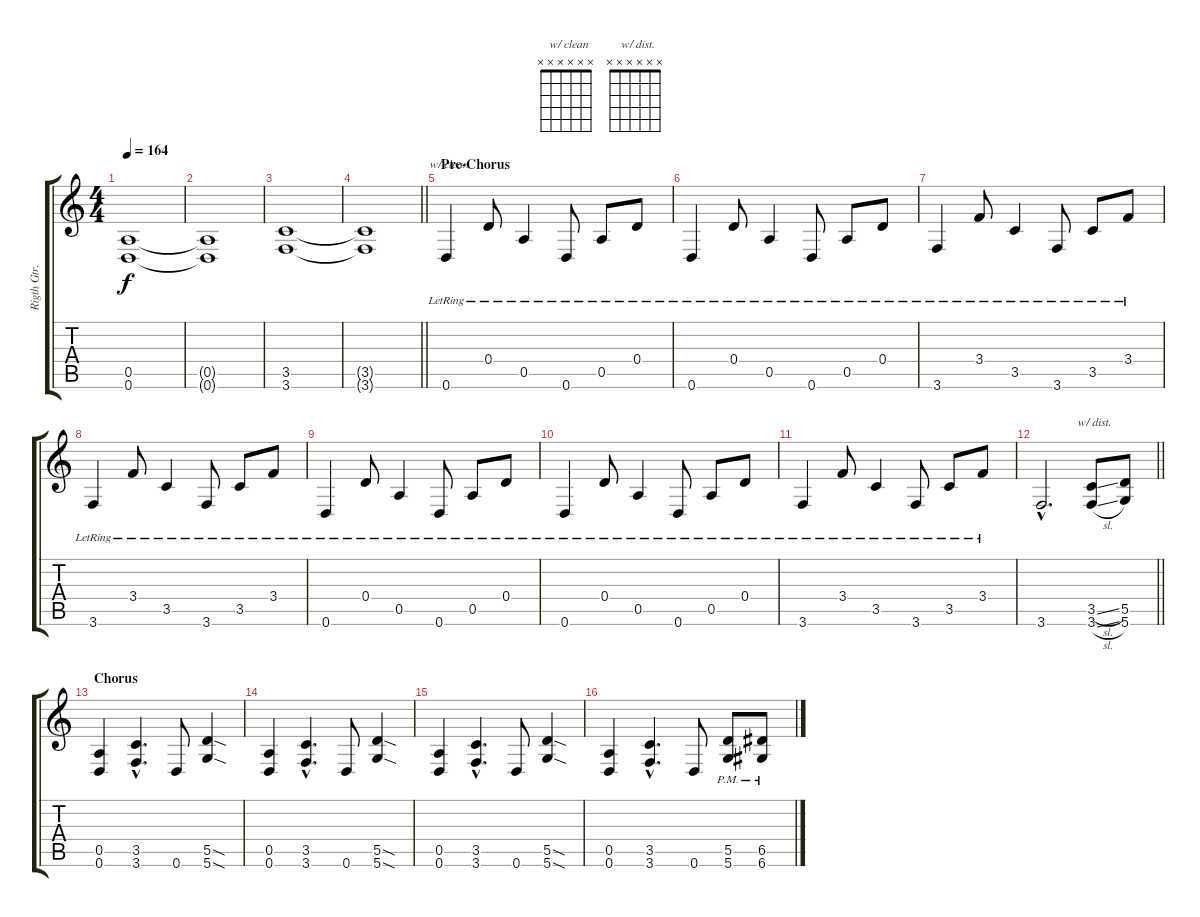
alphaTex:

\track ("Rigth Gtr. Teemu" "Rigth Gtr.") {instrument distortionguitar}
\staff {score tabs}
\tuning (E4 B3 G3 D3 A2 D2) {hide}
\chord ("  w/ clean" x x x x x x) {firstfret 0}
\chord ("  w/ dist." x x x x x x) {firstfret 0}
\ts (4 4)
\tempo 164
\clef g2
\ks c
(0.5 0.6).1{dy f} |
(0.5{t} 0.6{t}).1 |
(3.5 3.6).1 |
\barLineRight lightlight
(3.5{t} 3.6{t}).1 |
\section ("" "Pre-Chorus")
0.6{lr}.4{ch "  w/ clean" volume 12 instrument acousticguitarsteel} 0.4{lr}.8 0.5{lr}.4 0.6{lr}.8 0.5{lr}.8 0.4{lr}.8 |
0.6{lr}.4{volume 12 instrument acousticguitarsteel} 0.4{lr}.8 0.5{lr}.4 0.6{lr}.8 0.5{lr}.8 0.4{lr}.8 |
3.6{lr}.4{volume 12 instrument acousticguitarsteel} 3.4{lr}.8 3.5{lr}.4 3.6{lr}.8 3.5{lr}.8 3.4{lr}.8 |
3.6{lr}.4{volume 12 instrument acousticguitarsteel} 3.4{lr}.8 3.5{lr}.4 3.6{lr}.8 3.5{lr}.8 3.4{lr}.8 |
0.6{lr}.4{volume 12 instrument acousticguitarsteel} 0.4{lr}.8 0.5{lr}.4 0.6{lr}.8 0.5{lr}.8 0.4{lr}.8 |
0.6{lr}.4{volume 12 instrument acousticguitarsteel} 0.4{lr}.8 0.5{lr}.4 0.6{lr}.8 0.5{lr}.8 0.4{lr}.8 |
3.6{lr}.4{volume 12 instrument acousticguitarsteel} 3.4{lr}.8 3.5{lr}.4 3.6{lr}.8 3.5{lr}.8 3.4{lr}.8 |
\barLineRight lightlight
3.6{hac}.2{d volume 12 instrument acousticguitarsteel} (3.5{sl} 3.6{sl}).8{ch "  w/ dist." volume 13 instrument distortionguitar} (5.5 5.6).8 |
\section ("" "Chorus")
(0.5 0.6).4 (3.5{hac} 3.6{hac}).4{d} 0.6.8 (5.5{sod} 5.6{sod}).4 |
(0.5 0.6).4 (3.5{hac} 3.6{hac}).4{d} 0.6.8 (5.5{sod} 5.6{sod}).4 |
(0.5 0.6).4 (3.5{hac} 3.6{hac}).4{d} 0.6.8 (5.5{sod} 5.6{sod}).4 |
(0.5 0.6).4 (3.5{hac} 3.6{hac}).4{d} 0.6.8 (5.5{pm} 5.6{pm}).8 (6.5{pm} 6.6{pm}).8
